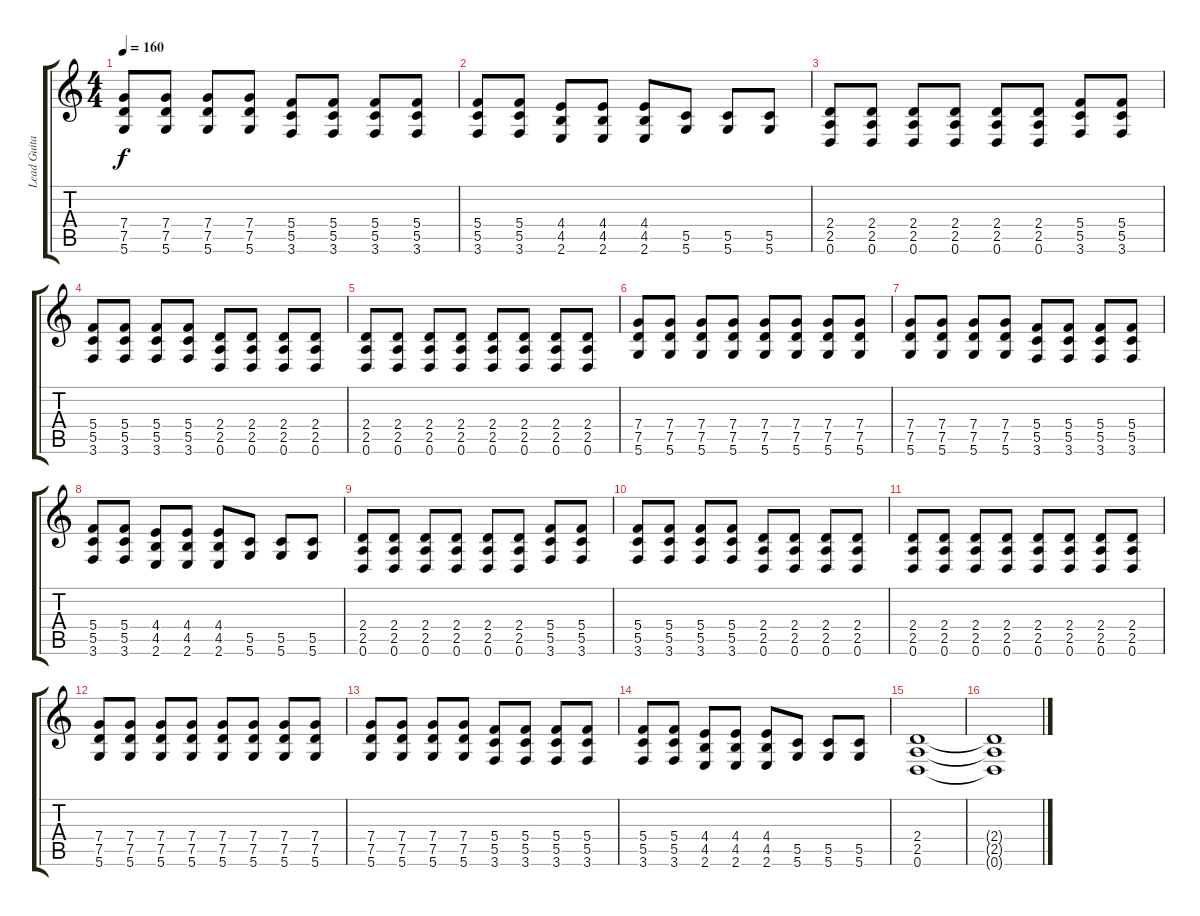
\track ("Lead Guitar" "Lead Guita") {instrument distortionguitar}
\staff {score tabs}
\tuning (D4 A3 F3 C3 G2 D2) {hide}
\ts (4 4)
\tempo 160
\clef g2
\ks c
(7.4 7.5 5.6).8{dy f} (7.4 7.5 5.6).8 (7.4 7.5 5.6).8 (7.4 7.5 5.6).8 (5.4 5.5 3.6).8 (5.4 5.5 3.6).8 (5.4 5.5 3.6).8 (5.4 5.5 3.6).8 |
(5.4 5.5 3.6).8 (5.4 5.5 3.6).8 (4.4 4.5 2.6).8 (4.4 4.5 2.6).8 (4.4 4.5 2.6).8 (5.5 5.6).8 (5.5 5.6).8 (5.5 5.6).8 |
(2.4 2.5 0.6).8 (2.4 2.5 0.6).8 (2.4 2.5 0.6).8 (2.4 2.5 0.6).8 (2.4 2.5 0.6).8 (2.4 2.5 0.6).8 (5.4 5.5 3.6).8 (5.4 5.5 3.6).8 |
(5.4 5.5 3.6).8 (5.4 5.5 3.6).8 (5.4 5.5 3.6).8 (5.4 5.5 3.6).8 (2.4 2.5 0.6).8 (2.4 2.5 0.6).8 (2.4 2.5 0.6).8 (2.4 2.5 0.6).8 |
(2.4 2.5 0.6).8 (2.4 2.5 0.6).8 (2.4 2.5 0.6).8 (2.4 2.5 0.6).8 (2.4 2.5 0.6).8 (2.4 2.5 0.6).8 (2.4 2.5 0.6).8 (2.4 2.5 0.6).8 |
(7.4 7.5 5.6).8 (7.4 7.5 5.6).8 (7.4 7.5 5.6).8 (7.4 7.5 5.6).8 (7.4 7.5 5.6).8 (7.4 7.5 5.6).8 (7.4 7.5 5.6).8 (7.4 7.5 5.6).8 |
(7.4 7.5 5.6).8 (7.4 7.5 5.6).8 (7.4 7.5 5.6).8 (7.4 7.5 5.6).8 (5.4 5.5 3.6).8 (5.4 5.5 3.6).8 (5.4 5.5 3.6).8 (5.4 5.5 3.6).8 |
(5.4 5.5 3.6).8 (5.4 5.5 3.6).8 (4.4 4.5 2.6).8 (4.4 4.5 2.6).8 (4.4 4.5 2.6).8 (5.5 5.6).8 (5.5 5.6).8 (5.5 5.6).8 |
(2.4 2.5 0.6).8 (2.4 2.5 0.6).8 (2.4 2.5 0.6).8 (2.4 2.5 0.6).8 (2.4 2.5 0.6).8 (2.4 2.5 0.6).8 (5.4 5.5 3.6).8 (5.4 5.5 3.6).8 |
(5.4 5.5 3.6).8 (5.4 5.5 3.6).8 (5.4 5.5 3.6).8 (5.4 5.5 3.6).8 (2.4 2.5 0.6).8 (2.4 2.5 0.6).8 (2.4 2.5 0.6).8 (2.4 2.5 0.6).8 |
(2.4 2.5 0.6).8 (2.4 2.5 0.6).8 (2.4 2.5 0.6).8 (2.4 2.5 0.6).8 (2.4 2.5 0.6).8 (2.4 2.5 0.6).8 (2.4 2.5 0.6).8 (2.4 2.5 0.6).8 |
(7.4 7.5 5.6).8 (7.4 7.5 5.6).8 (7.4 7.5 5.6).8 (7.4 7.5 5.6).8 (7.4 7.5 5.6).8 (7.4 7.5 5.6).8 (7.4 7.5 5.6).8 (7.4 7.5 5.6).8 |
(7.4 7.5 5.6).8 (7.4 7.5 5.6).8 (7.4 7.5 5.6).8 (7.4 7.5 5.6).8 (5.4 5.5 3.6).8 (5.4 5.5 3.6).8 (5.4 5.5 3.6).8 (5.4 5.5 3.6).8 |
(5.4 5.5 3.6).8 (5.4 5.5 3.6).8 (4.4 4.5 2.6).8 (4.4 4.5 2.6).8 (4.4 4.5 2.6).8 (5.5 5.6).8 (5.5 5.6).8 (5.5 5.6).8 |
(2.4 2.5 0.6).1 |
(2.4{t} 2.5{t} 0.6{t}).1
